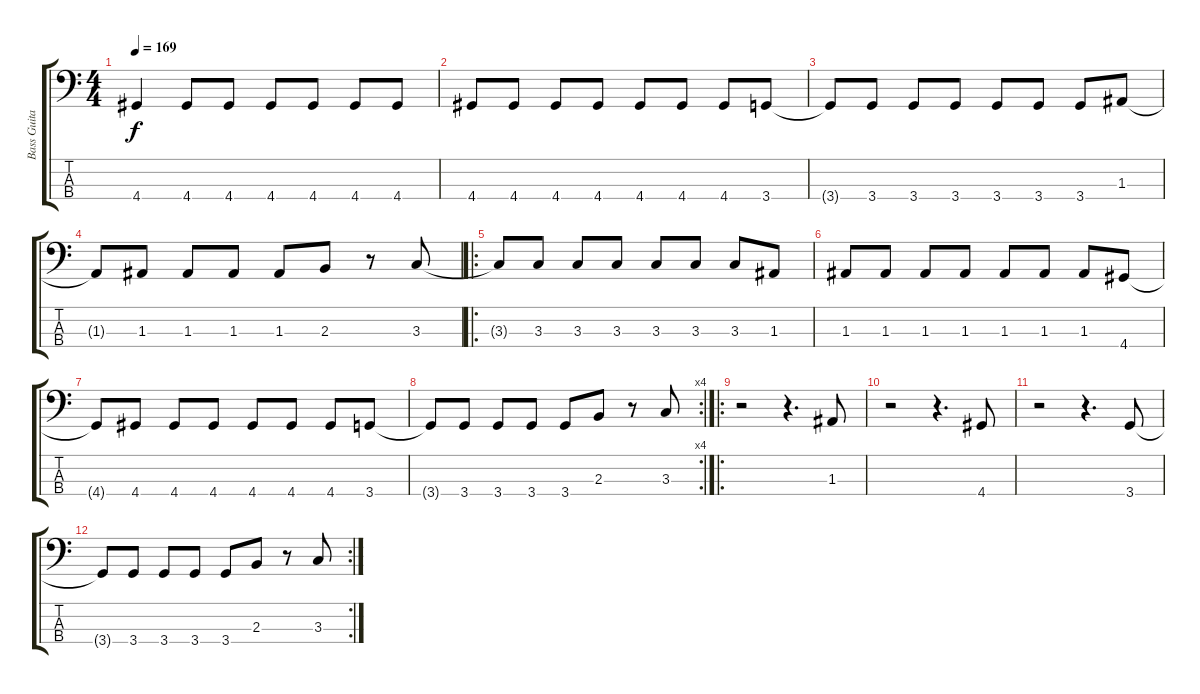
\track ("Bass Guitar" "Bass Guita") {instrument electricbassfinger}
\staff {score tabs}
\tuning (G2 D2 A1 E1) {hide}
\ts (4 4)
\tempo 169
\clef f4
\ks c
4.4.4{dy f} 4.4.8 4.4.8 4.4.8 4.4.8 4.4.8 4.4.8 |
4.4.8 4.4.8 4.4.8 4.4.8 4.4.8 4.4.8 4.4.8 3.4.8 |
3.4{t}.8 3.4.8 3.4.8 3.4.8 3.4.8 3.4.8 3.4.8 1.3.8 |
1.3{t}.8 1.3.8 1.3.8 1.3.8 1.3.8 2.3.8 r.8 3.3.8 |
\ro
3.3{t}.8 3.3.8 3.3.8 3.3.8 3.3.8 3.3.8 3.3.8 1.3.8 |
1.3.8 1.3.8 1.3.8 1.3.8 1.3.8 1.3.8 1.3.8 4.4.8 |
4.4{t}.8 4.4.8 4.4.8 4.4.8 4.4.8 4.4.8 4.4.8 3.4.8 |
\rc 4
3.4{t}.8 3.4.8 3.4.8 3.4.8 3.4.8 2.3.8 r.8 3.3.8 |
\ro
r.2 r.4{d} 1.3.8 |
r.2 r.4{d} 4.4.8 |
r.2 r.4{d} 3.4.8 |
\rc 2
3.4{t}.8 3.4.8 3.4.8 3.4.8 3.4.8 2.3.8 r.8 3.3.8
